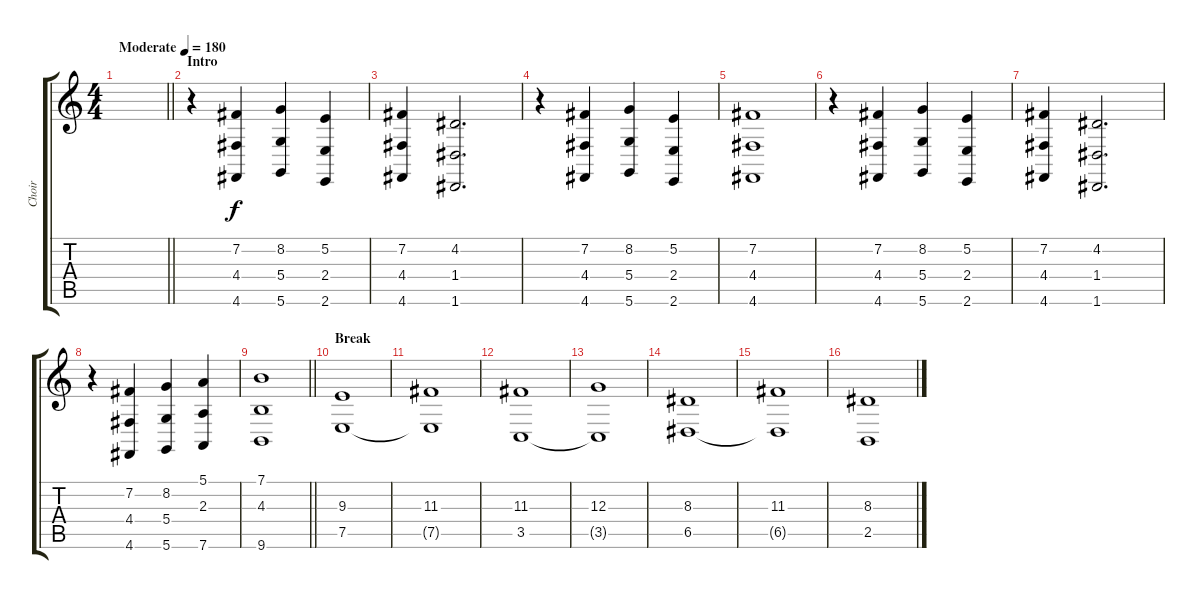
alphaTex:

\track ("Choir" "Choir") {instrument choiraahs}
\staff {score tabs}
\tuning (E4 B3 G3 D3 A2 D2) {hide}
\ts (4 4)
\tempo (180 "Moderate")
\clef g2
\barLineRight lightlight
\ks c
|
\section ("" "Intro")
r.4 (7.2 4.4 4.6).4 (8.2 5.4 5.6).4 (5.2 2.4 2.6).4 |
(7.2 4.4 4.6).4 (4.2 1.4 1.6).2{d} |
r.4 (7.2 4.4 4.6).4 (8.2 5.4 5.6).4 (5.2 2.4 2.6).4 |
(7.2 4.4 4.6).1 |
r.4 (7.2 4.4 4.6).4 (8.2 5.4 5.6).4 (5.2 2.4 2.6).4 |
(7.2 4.4 4.6).4 (4.2 1.4 1.6).2{d} |
r.4 (7.2 4.4 4.6).4 (8.2 5.4 5.6).4 (5.1 2.3 7.6).4 |
\barLineRight lightlight
(7.1 4.3 9.6).1 |
\section ("" "Break")
(9.3 7.5).1 |
(11.3 7.5{t}).1 |
(11.3 3.5).1 |
(12.3 3.5{t}).1 |
(8.3 6.5).1 |
(11.3 6.5{t}).1 |
(8.3 2.5).1
